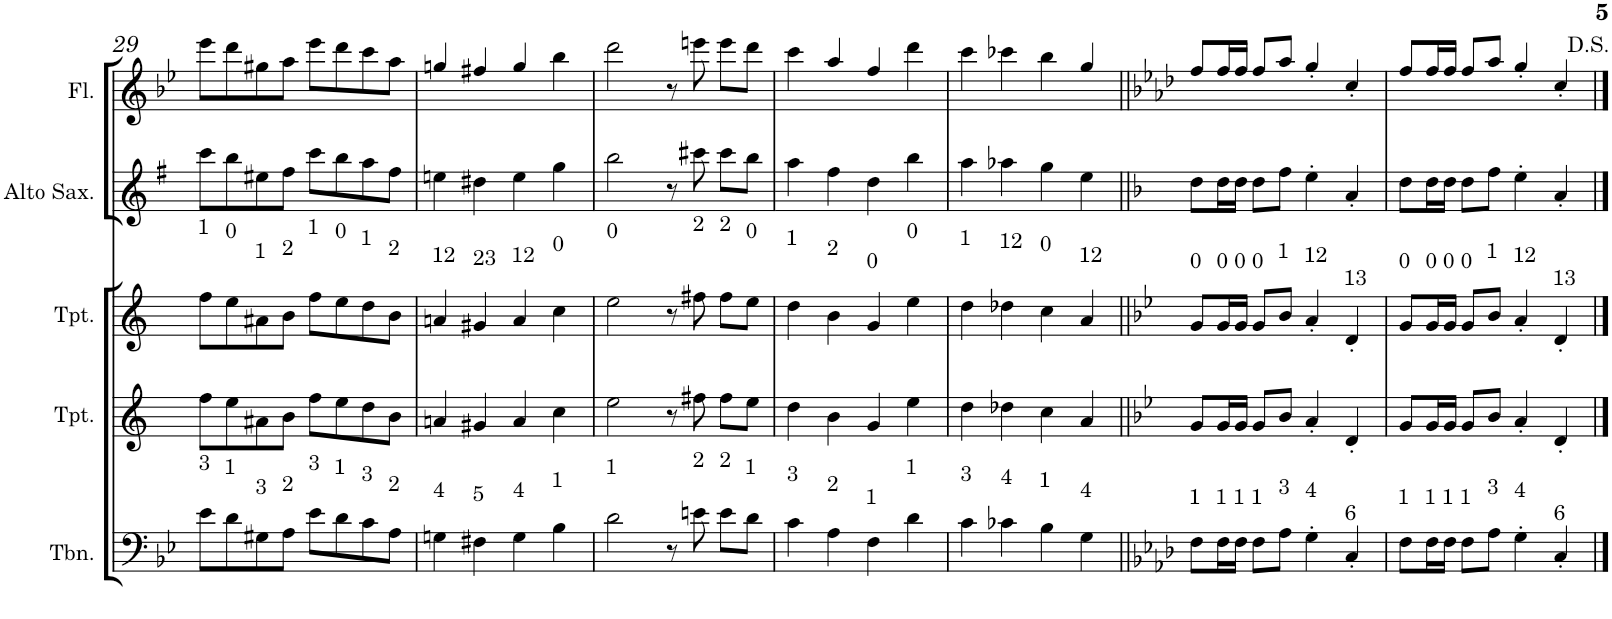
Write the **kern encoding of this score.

**kern	**kern	**kern	**kern	**kern
*part5	*part4	*part3	*part2	*part1
*staff5	*staff4	*staff3	*staff2	*staff1
*I"C clavF	*I"Bb	*I"Bb - Pirata	*I"Eb	*I"C clavG
!!LO:PB:g=z
*clefF4	*clefG2	*clefG2	*clefG2	*clefG2
*	*Trd1c2	*Trd1c2	*Trd5c9	*
*k[b-e-]	*k[]	*k[]	*k[f#]	*k[b-e-]
*B-:	*C:	*C:	*G:	*B-:
*M4/4	*M4/4	*M4/4	*M4/4	*M4/4
=29	=29	=29	=29	=29
!	!	!LO:TX:a:t=1	!	!
!LO:TX:a:t=3	!	!	!	!
8e-\L	8ff\L	8ff\L	8ccc\L	8eee-\L
!	!	!LO:TX:a:t=0	!	!
!LO:TX:a:t=1	!	!	!	!
8d\	8ee\	8ee\	8bb\	8ddd\
!	!	!LO:TX:a:t=1	!	!
!LO:TX:a:t=3	!	!	!	!
8G#X\	8a#X\	8a#X\	8ee#X\	8gg#X\
!	!	!LO:TX:a:t=2	!	!
!LO:TX:a:t=2	!	!	!	!
8A\J	8b\J	8b\J	8ff#\J	8aa\J
!	!	!LO:TX:a:t=1	!	!
!LO:TX:a:t=3	!	!	!	!
8e-\L	8ff\L	8ff\L	8ccc\L	8eee-\L
!	!	!LO:TX:a:t=0	!	!
!LO:TX:a:t=1	!	!	!	!
8d\	8ee\	8ee\	8bb\	8ddd\
!	!	!LO:TX:a:t=1	!	!
!LO:TX:a:t=3	!	!	!	!
8c\	8dd\	8dd\	8aa\	8ccc\
!	!	!LO:TX:a:t=2	!	!
!LO:TX:a:t=2	!	!	!	!
8A\J	8b\J	8b\J	8ff#\J	8aa\J
=30	=30	=30	=30	=30
!	!	!LO:TX:a:t=12	!	!
!LO:TX:a:t=4	!	!	!	!
4Gn\	4an/	4an/	4een\	4ggn/
!	!	!LO:TX:a:t=23	!	!
!LO:TX:a:t=5	!	!	!	!
4F#X\	4g#X/	4g#X/	4dd#X\	4ff#X/
!	!	!LO:TX:a:t=12	!	!
!LO:TX:a:t=4	!	!	!	!
4G\	4a/	4a/	4ee\	4gg/
!	!	!LO:TX:a:t=0	!	!
!LO:TX:a:t=1	!	!	!	!
4B-\	4cc\	4cc\	4gg\	4bb-\
=31	=31	=31	=31	=31
!	!	!LO:TX:a:t=0	!	!
!LO:TX:a:t=1	!	!	!	!
2d\	2ee\	2ee\	2bb\	2ddd\
8r	8r	8r	8r	8r
!	!	!LO:TX:a:t=2	!	!
!LO:TX:a:t=2	!	!	!	!
8en\	8ff#X\	8ff#X\	8ccc#X\	8eeen\
!	!	!LO:TX:a:t=2	!	!
!LO:TX:a:t=2	!	!	!	!
8e\L	8ff#\L	8ff#\L	8ccc#\L	8eee\L
!	!	!LO:TX:a:t=0	!	!
!LO:TX:a:t=1	!	!	!	!
8d\J	8ee\J	8ee\J	8bb\J	8ddd\J
=32	=32	=32	=32	=32
!	!	!LO:TX:a:t=1	!	!
!LO:TX:a:t=3	!	!	!	!
4c\	4dd\	4dd\	4aa\	4ccc\
!	!	!LO:TX:a:t=2	!	!
!LO:TX:a:t=2	!	!	!	!
4A\	4b\	4b\	4ff#\	4aa/
!	!	!LO:TX:a:t=0	!	!
!LO:TX:a:t=1	!	!	!	!
4F\	4g/	4g/	4dd\	4ff/
!	!	!LO:TX:a:t=0	!	!
!LO:TX:a:t=1	!	!	!	!
4d\	4ee\	4ee\	4bb\	4ddd\
=33	=33	=33	=33	=33
!	!	!LO:TX:a:t=1	!	!
!LO:TX:a:t=3	!	!	!	!
4c\	4dd\	4dd\	4aa\	4ccc\
!	!	!LO:TX:a:t=12	!	!
!LO:TX:a:t=4	!	!	!	!
4c-X\	4dd-X\	4dd-X\	4aa-X\	4ccc-X\
!	!	!LO:TX:a:t=0	!	!
!LO:TX:a:t=1	!	!	!	!
4B-\	4cc\	4cc\	4gg\	4bb-\
!	!	!LO:TX:a:t=12	!	!
!LO:TX:a:t=4	!	!	!	!
4G\	4a/	4a/	4ee\	4gg/
=34||	=34||	=34||	=34||	=34||
*k[b-e-a-d-]	*k[b-e-]	*k[b-e-]	*k[b-]	*k[b-e-a-d-]
*A-:	*B-:	*B-:	*F:	*A-:
!	!	!LO:TX:a:t=0	!	!
!LO:TX:a:t=1	!	!	!	!
8F\L	8g/L	8g/L	8dd\L	8ff/L
!	!	!LO:TX:a:t=0	!	!
!LO:TX:a:t=1	!	!	!	!
16F\L	16g/L	16g/L	16dd\L	16ff/L
!	!	!LO:TX:a:t=0	!	!
!LO:TX:a:t=1	!	!	!	!
16F\JJ	16g/JJ	16g/JJ	16dd\JJ	16ff/JJ
!	!	!LO:TX:a:t=0	!	!
!LO:TX:a:t=1	!	!	!	!
8F\L	8g/L	8g/L	8dd\L	8ff/L
!	!	!LO:TX:a:t=1	!	!
!LO:TX:a:t=3	!	!	!	!
8A-\J	8b-/J	8b-/J	8ff\J	8aa-/J
!	!	!LO:TX:a:t=12	!	!
!LO:TX:a:t=4	!	!	!	!
4G'\	4a'/	4a'/	4ee'\	4gg'/
!	!	!LO:TX:a:t=13	!	!
!LO:TX:a:t=6	!	!	!	!
4C'/	4d'/	4d'/	4a'/	4cc'/
=35	=35	=35	=35	=35
!	!	!LO:TX:a:t=0	!	!
!LO:TX:a:t=1	!	!	!	!
8F\L	8g/L	8g/L	8dd\L	8ff/L
!	!	!LO:TX:a:t=0	!	!
!LO:TX:a:t=1	!	!	!	!
16F\L	16g/L	16g/L	16dd\L	16ff/L
!	!	!LO:TX:a:t=0	!	!
!LO:TX:a:t=1	!	!	!	!
16F\JJ	16g/JJ	16g/JJ	16dd\JJ	16ff/JJ
!	!	!LO:TX:a:t=0	!	!
!LO:TX:a:t=1	!	!	!	!
8F\L	8g/L	8g/L	8dd\L	8ff/L
!	!	!LO:TX:a:t=1	!	!
!LO:TX:a:t=3	!	!	!	!
8A-\J	8b-/J	8b-/J	8ff\J	8aa-/J
!	!	!LO:TX:a:t=12	!	!
!LO:TX:a:t=4	!	!	!	!
4G'\	4a'/	4a'/	4ee'\	4gg'/
!	!	!LO:TX:a:t=13	!	!
!LO:TX:a:t=6	!	!	!	!
4C'/	4d'/	4d'/	4a'/	4cc'/
==	==	==	==	==
*-	*-	*-	*-	*-
